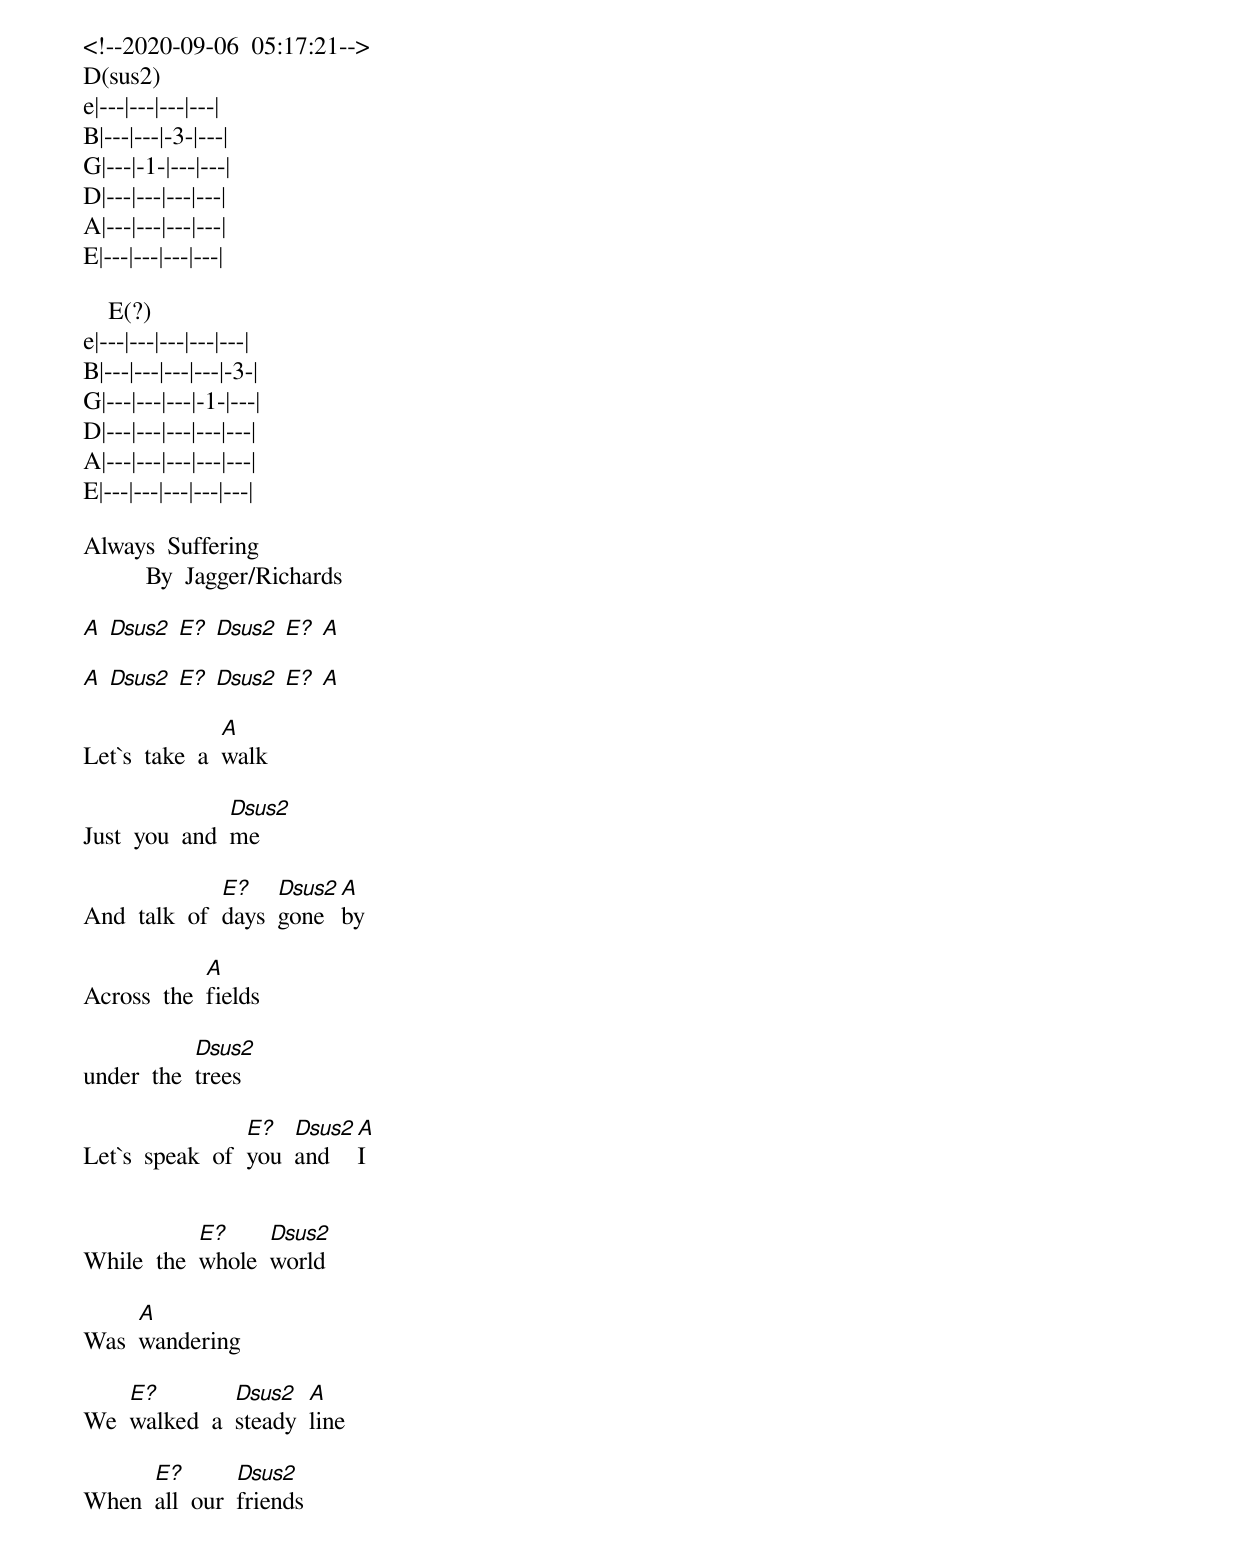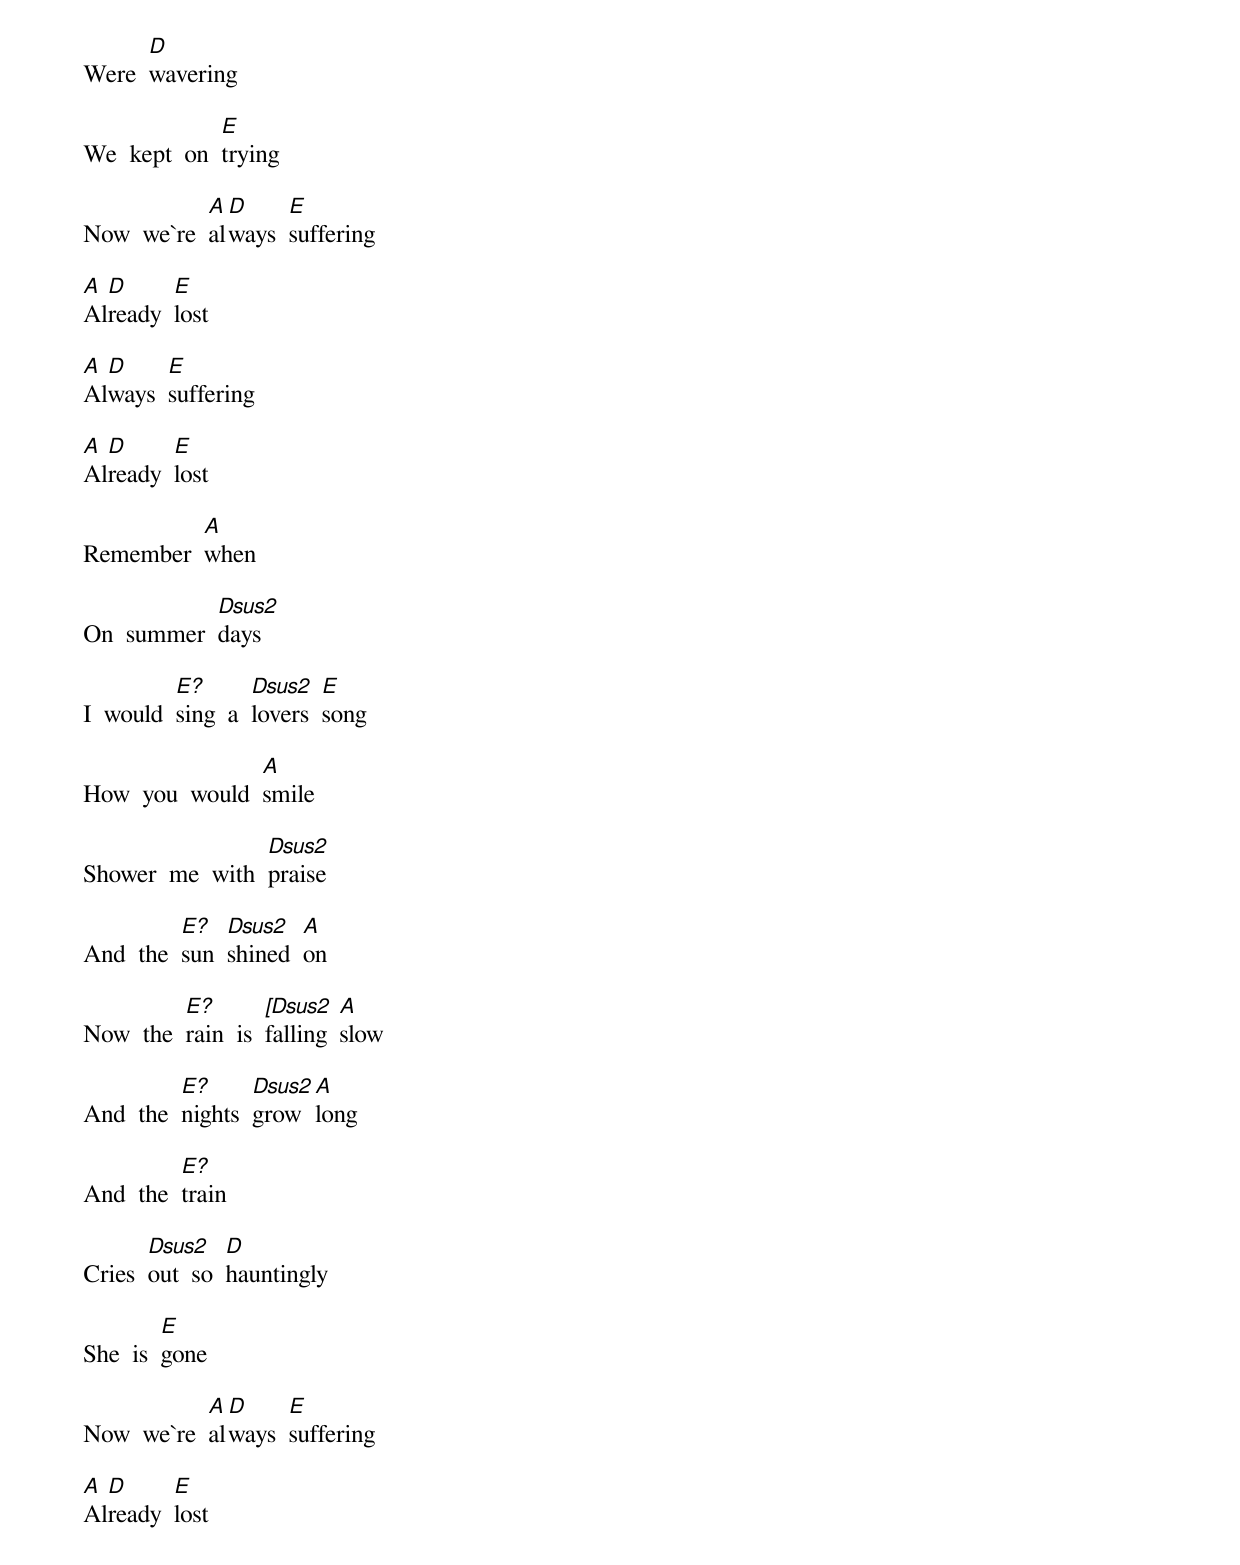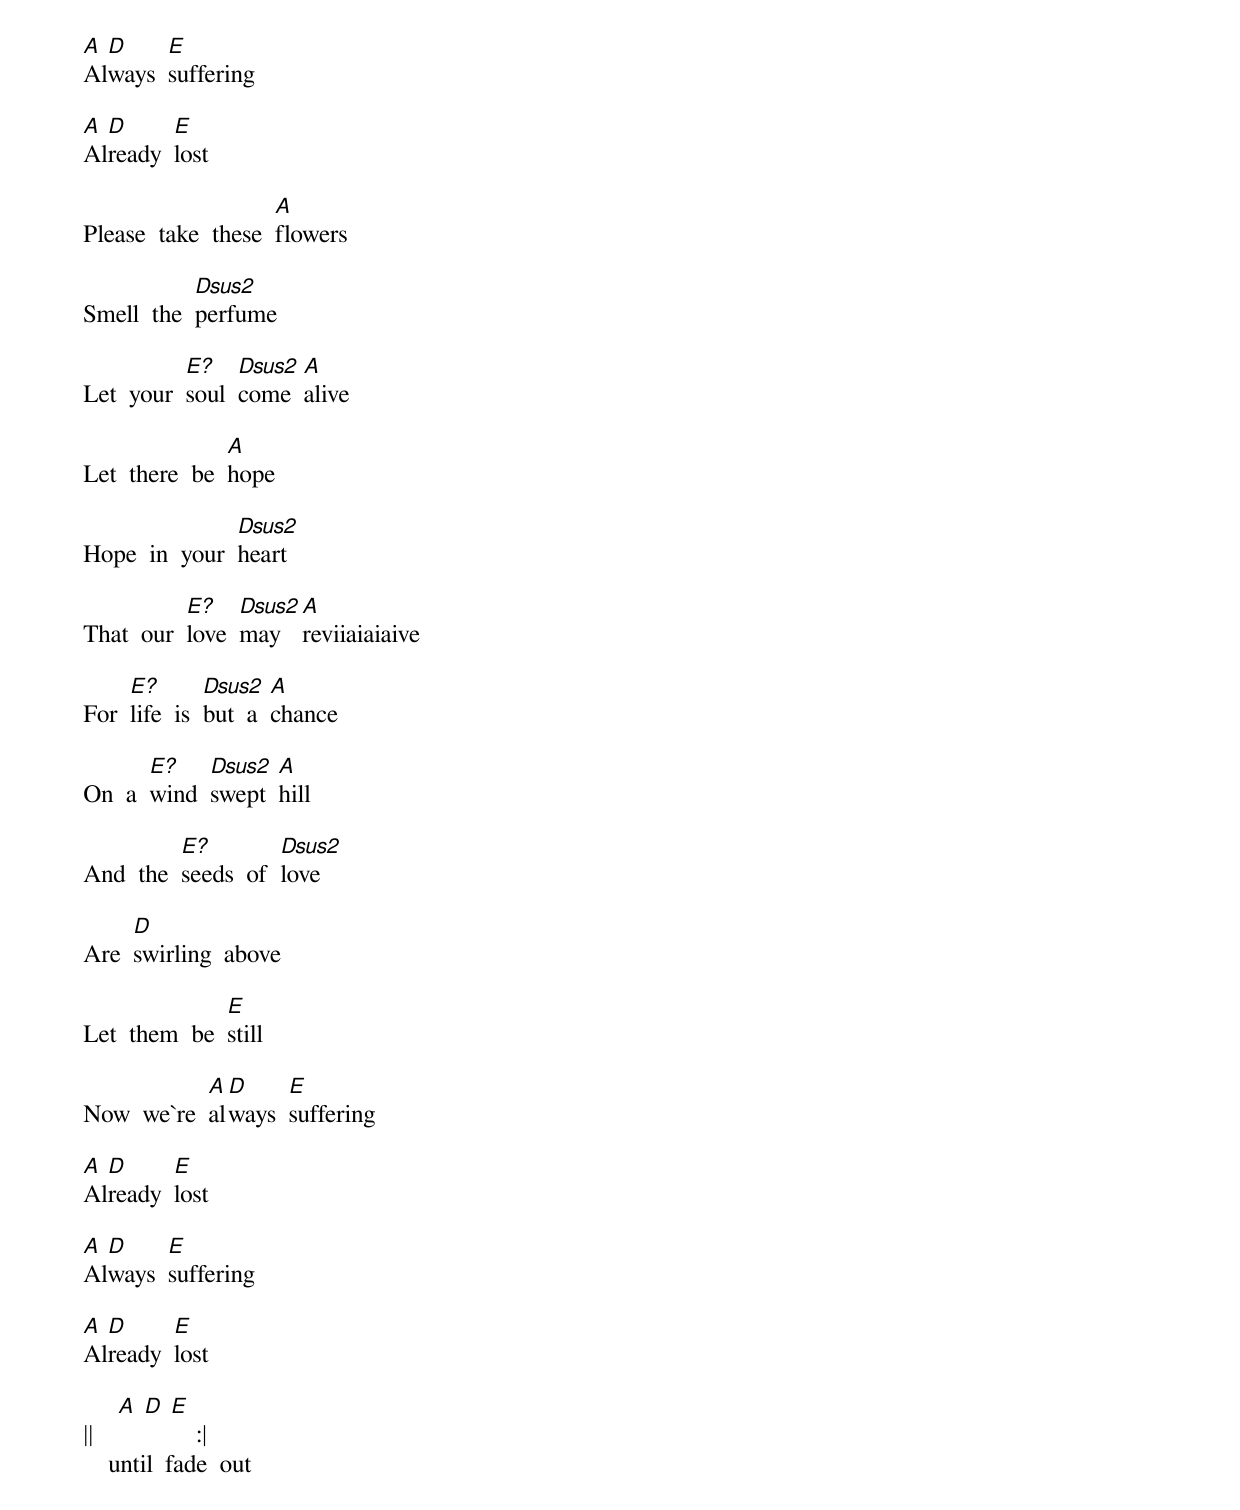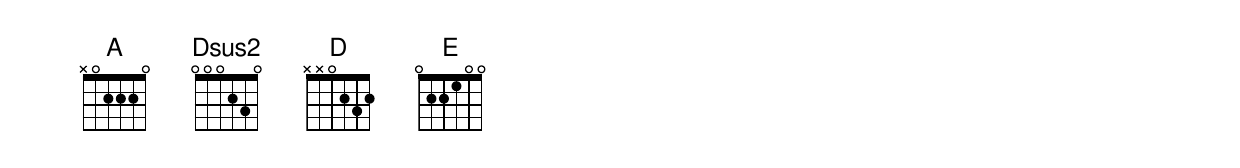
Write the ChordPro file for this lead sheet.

<!--2020-09-06 05:17:21-->
D(sus2)
e|---|---|---|---|
B|---|---|-3-|---|
G|---|-1-|---|---|
D|---|---|---|---|
A|---|---|---|---|
E|---|---|---|---|

  E(?)
e|---|---|---|---|---|
B|---|---|---|---|-3-|
G|---|---|---|-1-|---|
D|---|---|---|---|---|
A|---|---|---|---|---|
E|---|---|---|---|---|

Always Suffering
     By Jagger/Richards

[A] [Dsus2] [E?] [Dsus2] [E?] [A]

[A] [Dsus2] [E?] [Dsus2] [E?] [A]

Let`s take a [A]walk

Just you and [Dsus2]me

And talk of [E?]days [Dsus2]gone [A]by

Across the [A]fields

under the [Dsus2]trees

Let`s speak of [E?]you [Dsus2]and [A]I


While the [E?]whole [Dsus2]world

Was [A]wandering

We [E?]walked a [Dsus2]steady [A]line

When [E?]all our [Dsus2]friends

Were [D]wavering

We kept on [E]trying

Now we`re [A]al[D]ways [E]suffering

[A]Al[D]ready [E]lost

[A]Al[D]ways [E]suffering

[A]Al[D]ready [E]lost

Remember [A]when

On summer [Dsus2]days

I would [E?]sing a [Dsus2]lovers [E]song

How you would [A]smile

Shower me with [Dsus2]praise

And the [E?]sun [Dsus2]shined [A]on

Now the [E?]rain is [[Dsus2]falling [A]slow

And the [E?]nights [Dsus2]grow [A]long

And the [E?]train

Cries [Dsus2]out so [D]hauntingly

She is [E]gone

Now we`re [A]al[D]ways [E]suffering

[A]Al[D]ready [E]lost

[A]Al[D]ways [E]suffering

[A]Al[D]ready [E]lost

Please take these [A]flowers

Smell the [Dsus2]perfume

Let your [E?]soul [Dsus2]come [A]alive

Let there be [A]hope

Hope in your [Dsus2]heart

That our [E?]love [Dsus2]may [A]reviiaiaiaive

For [E?]life is [Dsus2]but a [A]chance

On a [E?]wind [Dsus2]swept [A]hill

And the [E?]seeds of [Dsus2]love

Are [D]swirling above

Let them be [E]still

Now we`re [A]al[D]ways [E]suffering

[A]Al[D]ready [E]lost

[A]Al[D]ways [E]suffering

[A]Al[D]ready [E]lost

||  [A] [D] [E]  :|
  until fade out
